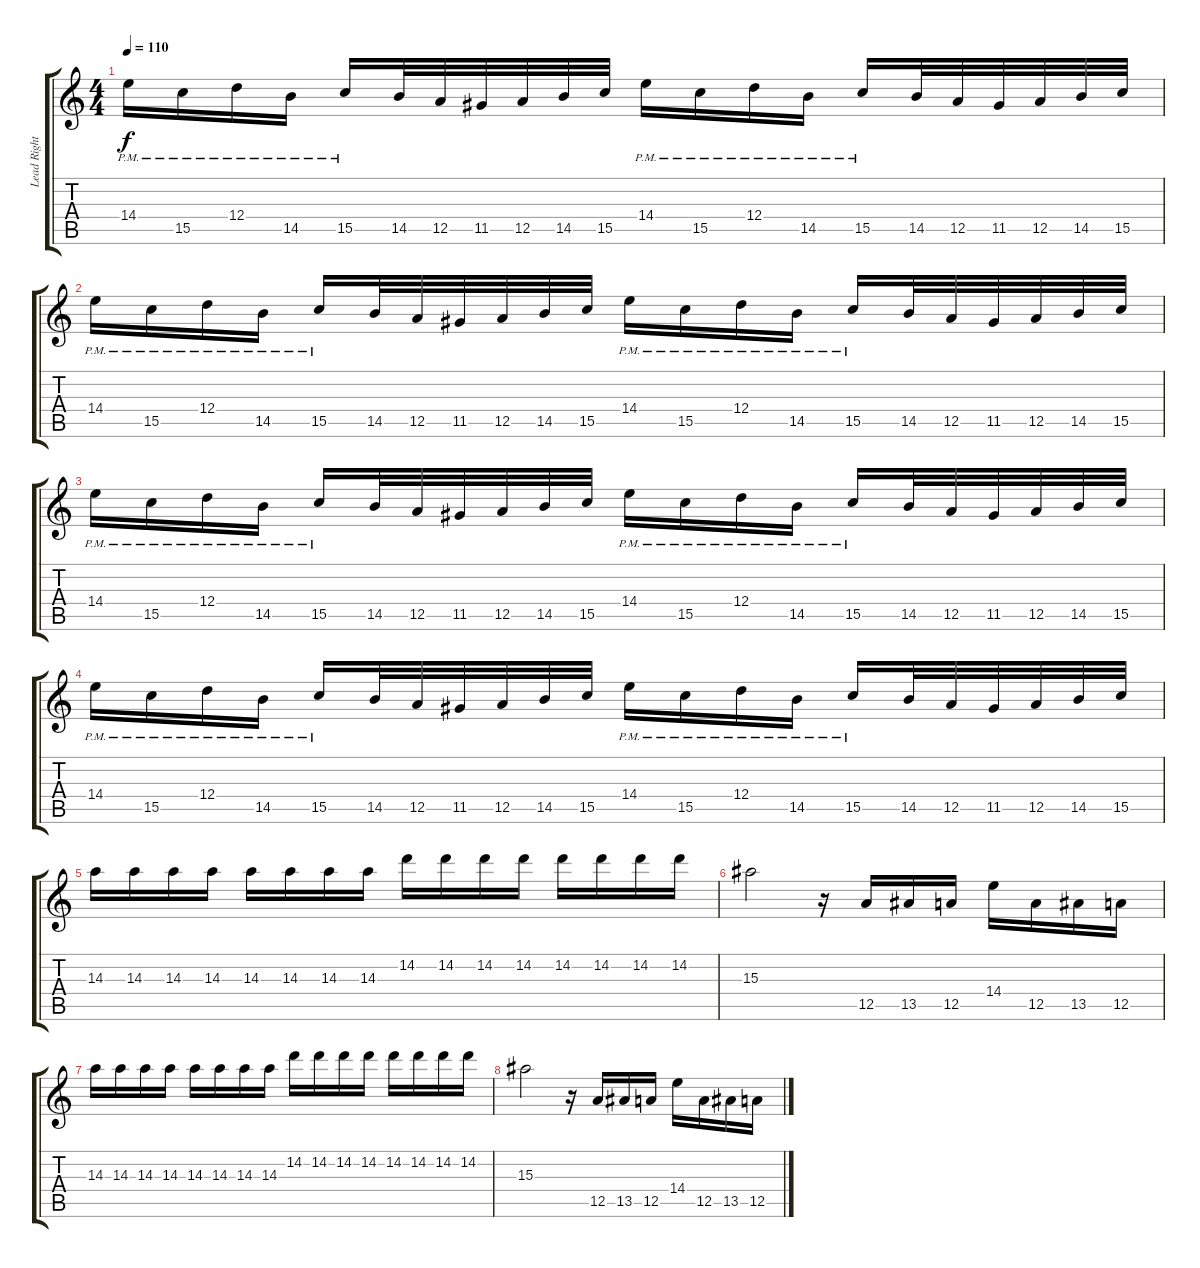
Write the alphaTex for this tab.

\track ("Lead Right" "Lead Right") {instrument overdrivenguitar}
\staff {score tabs}
\tuning (F4 C4 G3 D3 A2 E2) {hide}
\ts (4 4)
\tempo 110
\clef g2
\ks c
14.4{pm}.16{dy f} 15.5{pm}.16 12.4{pm}.16 14.5{pm}.16 15.5{pm}.16 14.5.32 12.5.32 11.5.32 12.5.32 14.5.32 15.5.32 14.4{pm}.16 15.5{pm}.16 12.4{pm}.16 14.5{pm}.16 15.5{pm}.16 14.5.32 12.5.32 11.5.32 12.5.32 14.5.32 15.5.32 |
14.4{pm}.16 15.5{pm}.16 12.4{pm}.16 14.5{pm}.16 15.5{pm}.16 14.5.32 12.5.32 11.5.32 12.5.32 14.5.32 15.5.32 14.4{pm}.16 15.5{pm}.16 12.4{pm}.16 14.5{pm}.16 15.5{pm}.16 14.5.32 12.5.32 11.5.32 12.5.32 14.5.32 15.5.32 |
14.4{pm}.16 15.5{pm}.16 12.4{pm}.16 14.5{pm}.16 15.5{pm}.16 14.5.32 12.5.32 11.5.32 12.5.32 14.5.32 15.5.32 14.4{pm}.16 15.5{pm}.16 12.4{pm}.16 14.5{pm}.16 15.5{pm}.16 14.5.32 12.5.32 11.5.32 12.5.32 14.5.32 15.5.32 |
14.4{pm}.16 15.5{pm}.16 12.4{pm}.16 14.5{pm}.16 15.5{pm}.16 14.5.32 12.5.32 11.5.32 12.5.32 14.5.32 15.5.32 14.4{pm}.16 15.5{pm}.16 12.4{pm}.16 14.5{pm}.16 15.5{pm}.16 14.5.32 12.5.32 11.5.32 12.5.32 14.5.32 15.5.32 |
14.3.16 14.3.16 14.3.16 14.3.16 14.3.16 14.3.16 14.3.16 14.3.16 14.2.16 14.2.16 14.2.16 14.2.16 14.2.16 14.2.16 14.2.16 14.2.16 |
15.3.2 r.16 12.5.16 13.5.16 12.5.16 14.4.16 12.5.16 13.5.16 12.5.16 |
14.3.16 14.3.16 14.3.16 14.3.16 14.3.16 14.3.16 14.3.16 14.3.16 14.2.16 14.2.16 14.2.16 14.2.16 14.2.16 14.2.16 14.2.16 14.2.16 |
15.3.2 r.16 12.5.16 13.5.16 12.5.16 14.4.16 12.5.16 13.5.16 12.5.16
